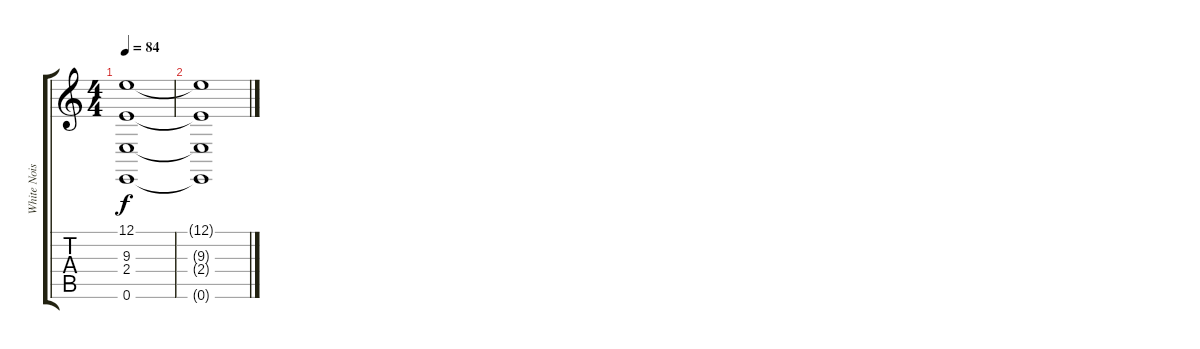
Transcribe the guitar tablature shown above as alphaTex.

\track ("White Noise" "White Nois") {instrument applause}
\staff {score tabs}
\tuning (E4 B3 G3 D3 A2 E2) {hide}
\ts (4 4)
\tempo 84
\clef g2
\ks c
(12.1{t} 9.3{t} 2.4{t} 0.6{t}).1{dy f} |
(12.1{t} 9.3{t} 2.4{t} 0.6{t}).1{volume 0}
